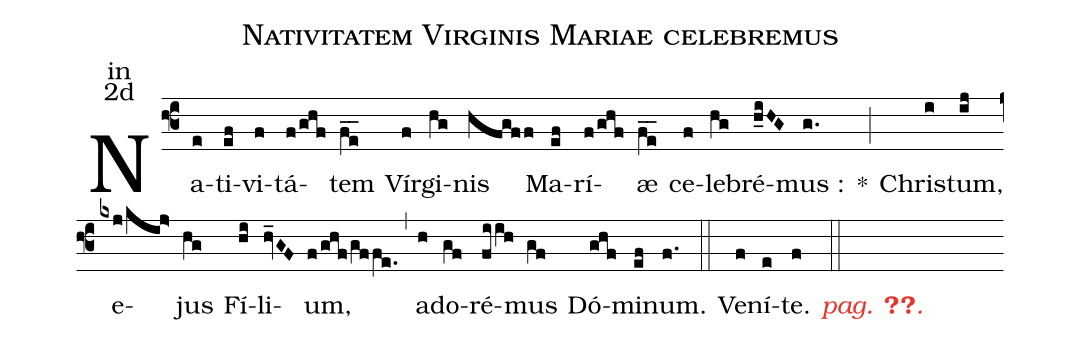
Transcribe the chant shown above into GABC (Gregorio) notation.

name:Nativitatem Virginis Mariae celebremus;
office-part:in;
mode:2d;
%%
(f3)Na(e)ti(ef)vi(f)tá(f/ghf)tem(fe__)
Vír(f)gi(hg)nis(hfgff) Ma(ef)rí(f/ghf)æ(fe__) ce(f)le(hg)bré(h_iHG)mus :(g.)
<sp>*</sp>(;) Chris(i)tum,(ij) e(kxj/kij>)jus(hg) Fí(hi)li(hv_GF)um,(f/ghf/gf/fe.) (,)
a(h)do(gf)ré(fi/ih)mus(gf) Dó(ghf)mi(ef)num.(f.) (::)
<nlba>Ve(f)ní(e)t{e}. <c><i>pag. <v>\pageref{M-ORIP2d}</v>.</i></c></nlba>(f ::)
